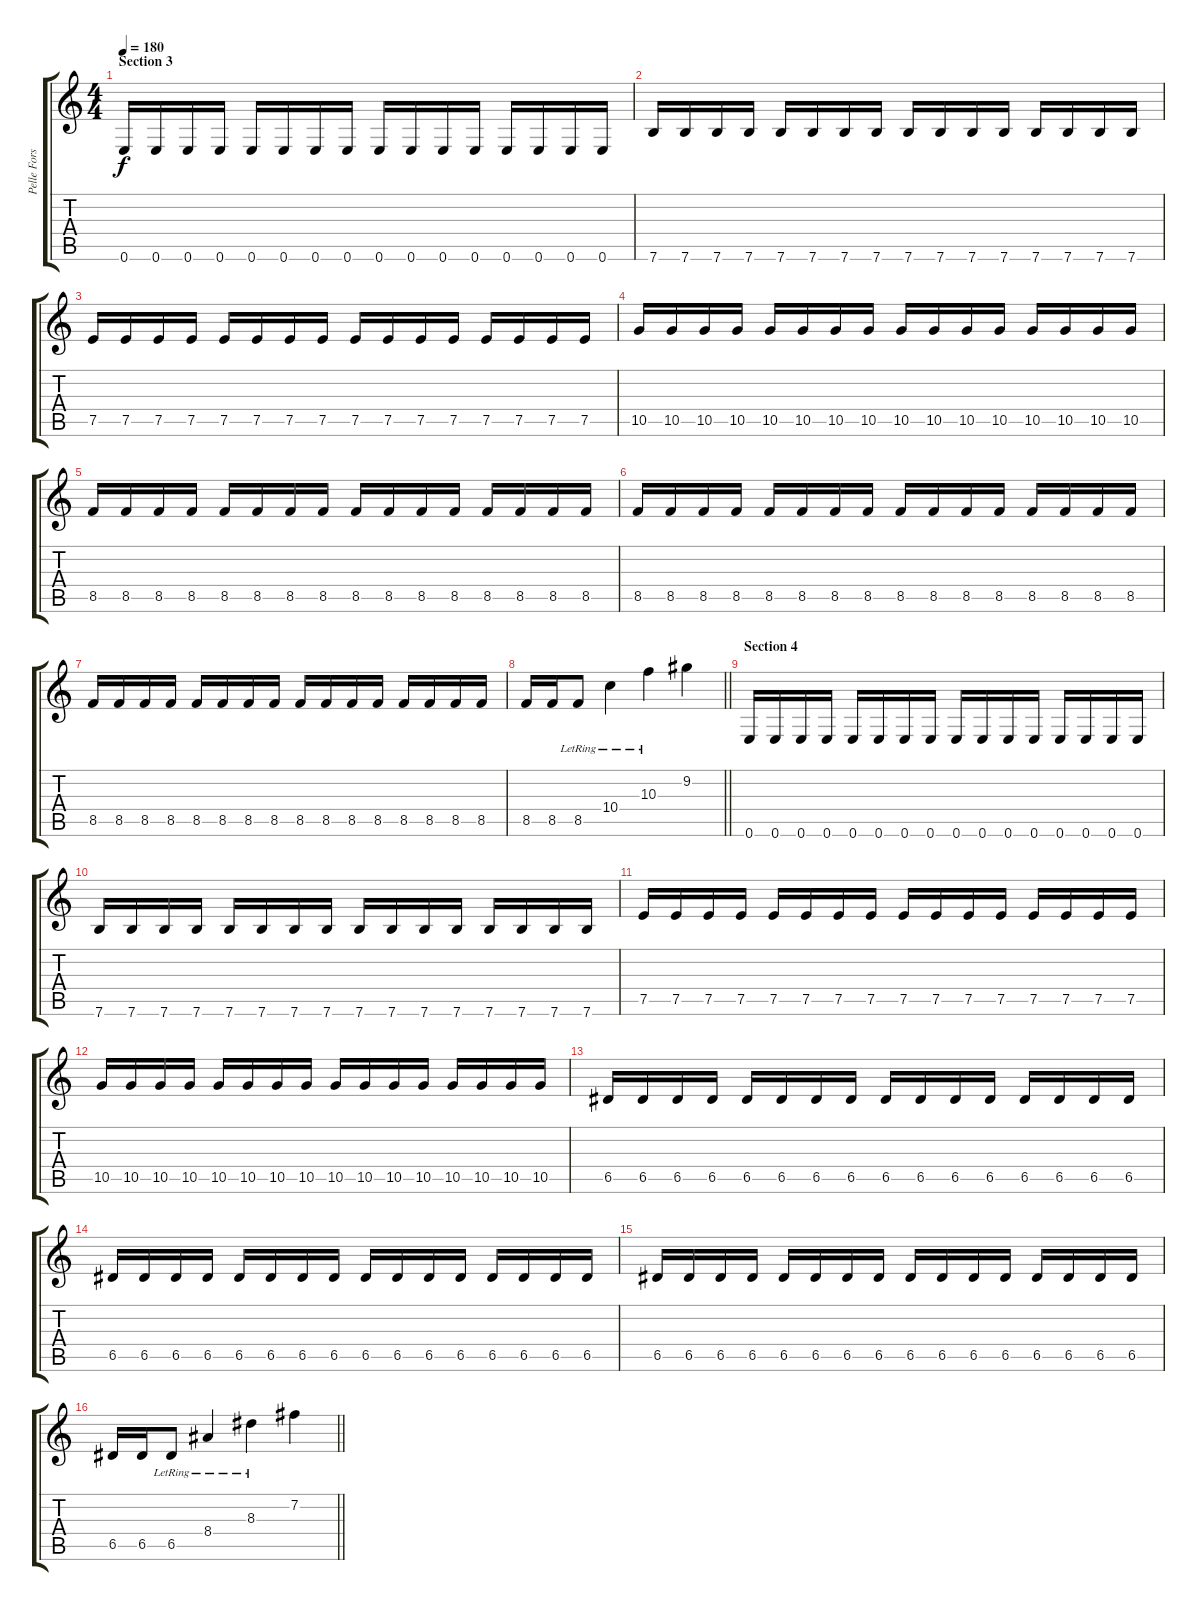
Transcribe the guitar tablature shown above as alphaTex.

\track ("Pelle Forsberg" "Pelle Fors") {instrument distortionguitar}
\staff {score tabs}
\tuning (E4 B3 G3 D3 A2 E2) {hide}
\ts (4 4)
\section ("" "Section 3")
\tempo 180
\clef g2
\ks c
0.6.16{dy f} 0.6.16 0.6.16 0.6.16 0.6.16 0.6.16 0.6.16 0.6.16 0.6.16 0.6.16 0.6.16 0.6.16 0.6.16 0.6.16 0.6.16 0.6.16 |
7.6.16 7.6.16 7.6.16 7.6.16 7.6.16 7.6.16 7.6.16 7.6.16 7.6.16 7.6.16 7.6.16 7.6.16 7.6.16 7.6.16 7.6.16 7.6.16 |
7.5.16 7.5.16 7.5.16 7.5.16 7.5.16 7.5.16 7.5.16 7.5.16 7.5.16 7.5.16 7.5.16 7.5.16 7.5.16 7.5.16 7.5.16 7.5.16 |
10.5.16 10.5.16 10.5.16 10.5.16 10.5.16 10.5.16 10.5.16 10.5.16 10.5.16 10.5.16 10.5.16 10.5.16 10.5.16 10.5.16 10.5.16 10.5.16 |
8.5.16 8.5.16 8.5.16 8.5.16 8.5.16 8.5.16 8.5.16 8.5.16 8.5.16 8.5.16 8.5.16 8.5.16 8.5.16 8.5.16 8.5.16 8.5.16 |
8.5.16 8.5.16 8.5.16 8.5.16 8.5.16 8.5.16 8.5.16 8.5.16 8.5.16 8.5.16 8.5.16 8.5.16 8.5.16 8.5.16 8.5.16 8.5.16 |
8.5.16 8.5.16 8.5.16 8.5.16 8.5.16 8.5.16 8.5.16 8.5.16 8.5.16 8.5.16 8.5.16 8.5.16 8.5.16 8.5.16 8.5.16 8.5.16 |
\barLineRight lightlight
8.5.16 8.5.16 8.5{lr}.8 10.4{lr}.4 10.3{lr}.4 9.2.4 |
\section ("" "Section 4")
0.6.16 0.6.16 0.6.16 0.6.16 0.6.16 0.6.16 0.6.16 0.6.16 0.6.16 0.6.16 0.6.16 0.6.16 0.6.16 0.6.16 0.6.16 0.6.16 |
7.6.16 7.6.16 7.6.16 7.6.16 7.6.16 7.6.16 7.6.16 7.6.16 7.6.16 7.6.16 7.6.16 7.6.16 7.6.16 7.6.16 7.6.16 7.6.16 |
7.5.16 7.5.16 7.5.16 7.5.16 7.5.16 7.5.16 7.5.16 7.5.16 7.5.16 7.5.16 7.5.16 7.5.16 7.5.16 7.5.16 7.5.16 7.5.16 |
10.5.16 10.5.16 10.5.16 10.5.16 10.5.16 10.5.16 10.5.16 10.5.16 10.5.16 10.5.16 10.5.16 10.5.16 10.5.16 10.5.16 10.5.16 10.5.16 |
6.5.16 6.5.16 6.5.16 6.5.16 6.5.16 6.5.16 6.5.16 6.5.16 6.5.16 6.5.16 6.5.16 6.5.16 6.5.16 6.5.16 6.5.16 6.5.16 |
6.5.16 6.5.16 6.5.16 6.5.16 6.5.16 6.5.16 6.5.16 6.5.16 6.5.16 6.5.16 6.5.16 6.5.16 6.5.16 6.5.16 6.5.16 6.5.16 |
6.5.16 6.5.16 6.5.16 6.5.16 6.5.16 6.5.16 6.5.16 6.5.16 6.5.16 6.5.16 6.5.16 6.5.16 6.5.16 6.5.16 6.5.16 6.5.16 |
\barLineRight lightlight
6.5.16 6.5.16 6.5{lr}.8 8.4{lr}.4 8.3{lr}.4 7.2.4
